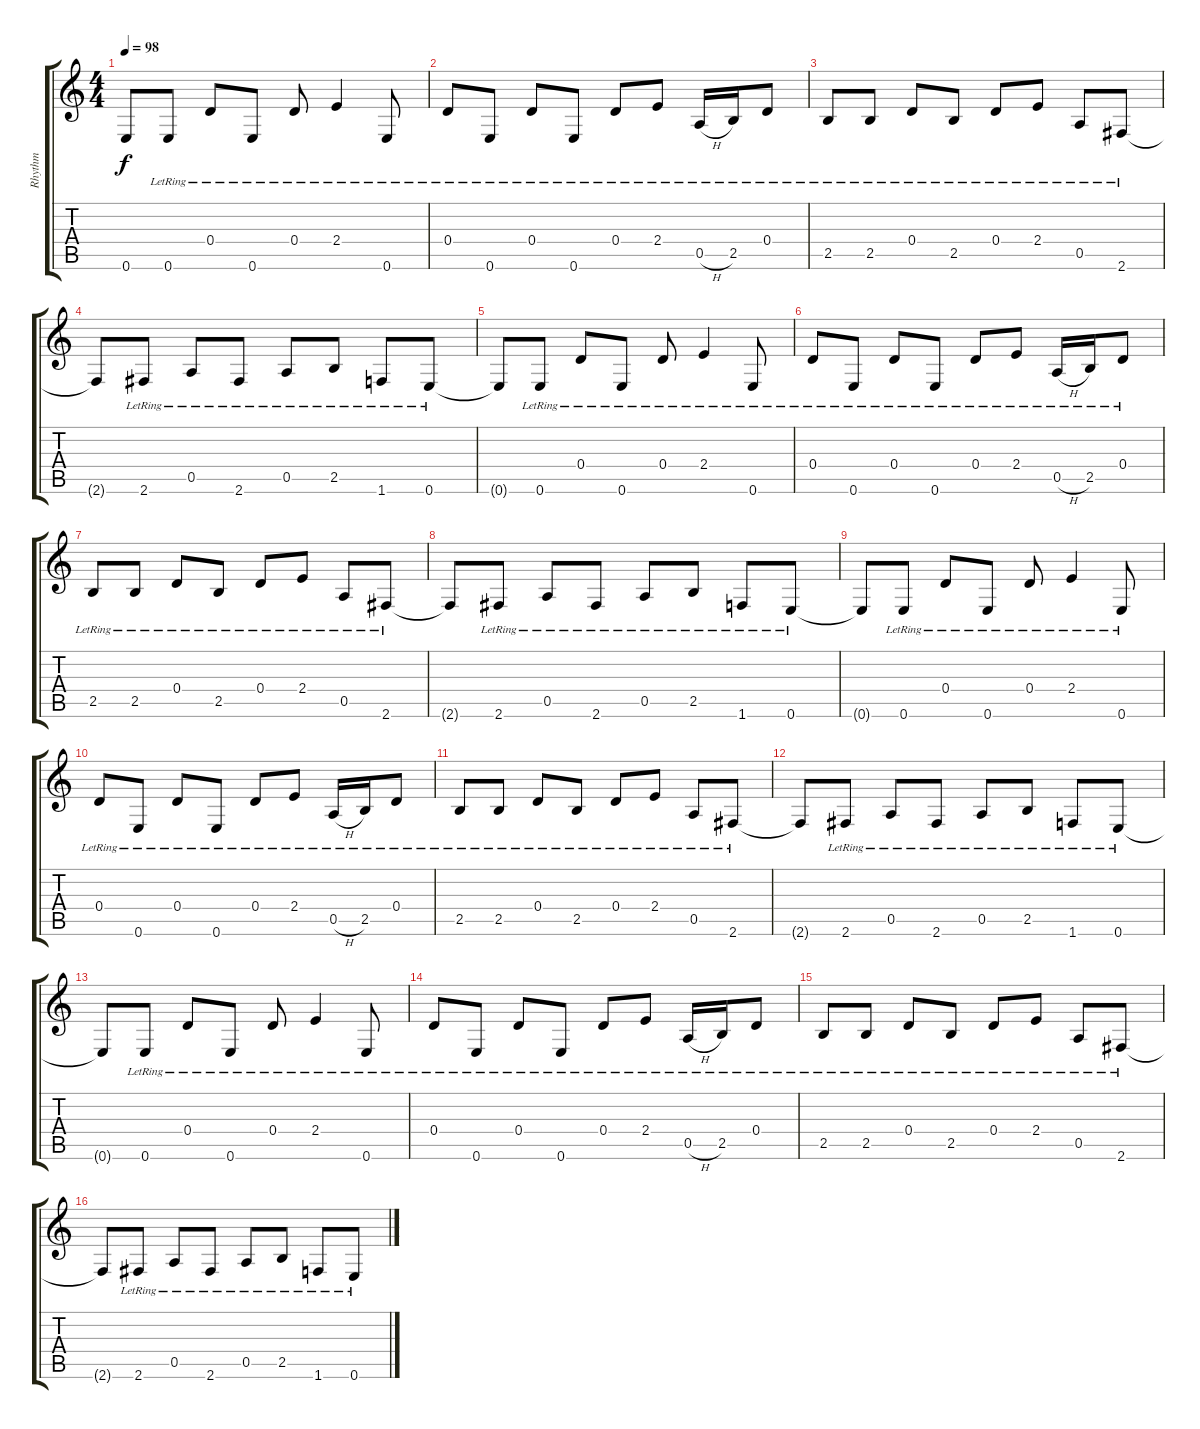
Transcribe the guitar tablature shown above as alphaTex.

\track ("Rhythm" "Rhythm") {instrument acousticguitarsteel}
\staff {score tabs}
\tuning (E4 B3 G3 D3 A2 E2) {hide}
\ts (4 4)
\tempo 98
\clef g2
\ks c
0.6{t}.8{dy f} 0.6{lr}.8 0.4{lr}.8 0.6{lr}.8 0.4{lr}.8 2.4{lr}.4 0.6{lr}.8 |
0.4{lr}.8 0.6{lr}.8 0.4{lr}.8 0.6{lr}.8 0.4{lr}.8 2.4{lr}.8 0.5{h lr}.16 2.5{lr}.16 0.4{lr}.8 |
2.5{lr}.8 2.5{lr}.8 0.4{lr}.8 2.5{lr}.8 0.4{lr}.8 2.4{lr}.8 0.5{lr}.8 2.6{lr}.8 |
2.6{t}.8 2.6{lr}.8 0.5{lr}.8 2.6{lr}.8 0.5{lr}.8 2.5{lr}.8 1.6{lr}.8 0.6{lr}.8 |
0.6{t}.8 0.6{lr}.8 0.4{lr}.8 0.6{lr}.8 0.4{lr}.8 2.4{lr}.4 0.6{lr}.8 |
0.4{lr}.8 0.6{lr}.8 0.4{lr}.8 0.6{lr}.8 0.4{lr}.8 2.4{lr}.8 0.5{h lr}.16 2.5{lr}.16 0.4{lr}.8 |
2.5{lr}.8 2.5{lr}.8 0.4{lr}.8 2.5{lr}.8 0.4{lr}.8 2.4{lr}.8 0.5{lr}.8 2.6{lr}.8 |
2.6{t}.8 2.6{lr}.8 0.5{lr}.8 2.6{lr}.8 0.5{lr}.8 2.5{lr}.8 1.6{lr}.8 0.6{lr}.8 |
0.6{t}.8 0.6{lr}.8 0.4{lr}.8 0.6{lr}.8 0.4{lr}.8 2.4{lr}.4 0.6{lr}.8 |
0.4{lr}.8 0.6{lr}.8 0.4{lr}.8 0.6{lr}.8 0.4{lr}.8 2.4{lr}.8 0.5{h lr}.16 2.5{lr}.16 0.4{lr}.8 |
2.5{lr}.8 2.5{lr}.8 0.4{lr}.8 2.5{lr}.8 0.4{lr}.8 2.4{lr}.8 0.5{lr}.8 2.6{lr}.8 |
2.6{t}.8 2.6{lr}.8 0.5{lr}.8 2.6{lr}.8 0.5{lr}.8 2.5{lr}.8 1.6{lr}.8 0.6{lr}.8 |
0.6{t}.8 0.6{lr}.8 0.4{lr}.8 0.6{lr}.8 0.4{lr}.8 2.4{lr}.4 0.6{lr}.8 |
0.4{lr}.8 0.6{lr}.8 0.4{lr}.8 0.6{lr}.8 0.4{lr}.8 2.4{lr}.8 0.5{h lr}.16 2.5{lr}.16 0.4{lr}.8 |
2.5{lr}.8 2.5{lr}.8 0.4{lr}.8 2.5{lr}.8 0.4{lr}.8 2.4{lr}.8 0.5{lr}.8 2.6{lr}.8 |
2.6{t}.8 2.6{lr}.8 0.5{lr}.8 2.6{lr}.8 0.5{lr}.8 2.5{lr}.8 1.6{lr}.8 0.6{lr}.8
